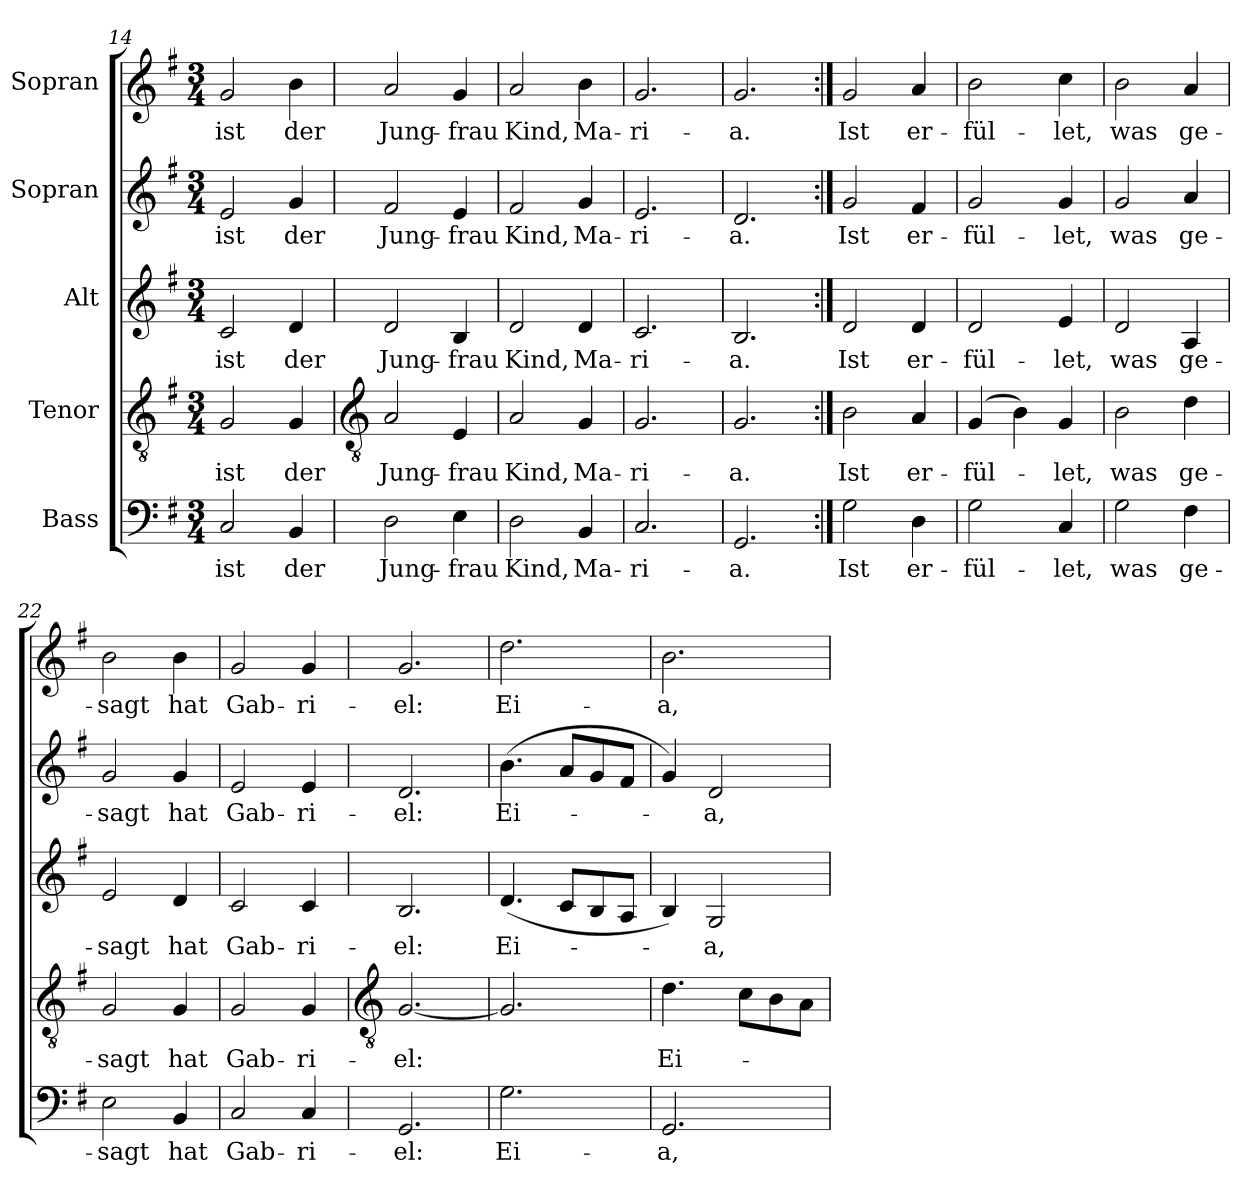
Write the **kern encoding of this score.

**kern	**text	**kern	**text	**kern	**text	**kern	**text	**kern	**text
*part5	*part5	*part4	*part4	*part3	*part3	*part2	*part2	*part1	*part1
*staff5	*staff5	*staff4	*staff4	*staff3	*staff3	*staff2	*staff2	*staff1	*staff1
*I"Bass	*	*I"Tenor	*	*I"Alt	*	*I"Sopran	*	*I"Sopran	*
*clefF4	*	*clefGv2	*	*clefG2	*	*clefG2	*	*clefG2	*
*k[f#]	*	*k[f#]	*	*k[f#]	*	*k[f#]	*	*k[f#]	*
*G:	*	*G:	*	*G:	*	*G:	*	*G:	*
*M3/4	*	*M3/4	*	*M3/4	*	*M3/4	*	*M3/4	*
=14	=14	=14	=14	=14	=14	=14	=14	=14	=14
!	!LO:LY:b	!	!LO:LY:b	!	!LO:LY:b	!	!LO:LY:b	!	!LO:LY:b
2C	ist	2G	ist	2c	ist	2e	ist	2g	ist
!	!LO:LY:b	!	!LO:LY:b	!	!LO:LY:b	!	!LO:LY:b	!	!LO:LY:b
4BB	der	4G	der	4d	der	4g	der	4b	der
!!LO:LB:g=z
=15	=15	=15	=15	=15	=15	=15	=15	=15	=15
*	*	*clefGv2	*	*	*	*	*	*	*
!	!LO:LY:b	!	!LO:LY:b	!	!LO:LY:b	!	!LO:LY:b	!	!LO:LY:b
2D	Jung-	2A	Jung-	2d	Jung-	2f#	Jung-	2a	Jung-
!	!LO:LY:b	!	!LO:LY:b	!	!LO:LY:b	!	!LO:LY:b	!	!LO:LY:b
4E	-frau	4E	-frau	4B	-frau	4e	-frau	4g	-frau
=16	=16	=16	=16	=16	=16	=16	=16	=16	=16
!	!LO:LY:b	!	!LO:LY:b	!	!LO:LY:b	!	!LO:LY:b	!	!LO:LY:b
2D	Kind,	2A	Kind,	2d	Kind,	2f#	Kind,	2a	Kind,
!	!LO:LY:b	!	!LO:LY:b	!	!LO:LY:b	!	!LO:LY:b	!	!LO:LY:b
4BB	Ma-	4G	Ma-	4d	Ma-	4g	Ma-	4b	Ma-
=17	=17	=17	=17	=17	=17	=17	=17	=17	=17
!	!LO:LY:b	!	!LO:LY:b	!	!LO:LY:b	!	!LO:LY:b	!	!LO:LY:b
2.C	-ri-	2.G	-ri-	2.c	-ri-	2.e	-ri-	2.g	-ri-
=18	=18	=18	=18	=18	=18	=18	=18	=18	=18
!	!LO:LY:b	!	!LO:LY:b	!	!LO:LY:b	!	!LO:LY:b	!	!LO:LY:b
2.GG	-a.	2.G	-a.	2.B	-a.	2.d	-a.	2.g	-a.
=19:|!	=19:|!	=19:|!	=19:|!	=19:|!	=19:|!	=19:|!	=19:|!	=19:|!	=19:|!
!	!LO:LY:b	!	!LO:LY:b	!	!LO:LY:b	!	!LO:LY:b	!	!LO:LY:b
2G	Ist	2B	Ist	2d	Ist	2g	Ist	2g	Ist
!	!LO:LY:b	!	!LO:LY:b	!	!LO:LY:b	!	!LO:LY:b	!	!LO:LY:b
4D	er-	4A	er-	4d	er-	4f#	er-	4a	er-
=20	=20	=20	=20	=20	=20	=20	=20	=20	=20
!	!LO:LY:b	!	!LO:LY:b	!	!LO:LY:b	!	!LO:LY:b	!	!LO:LY:b
2G	-fül-	(4G	-fül-	2d	-fül-	2g	-fül-	2b	-fül-
.	.	4B)	.	.	.	.	.	.	.
!	!LO:LY:b	!	!LO:LY:b	!	!LO:LY:b	!	!LO:LY:b	!	!LO:LY:b
4C	-let,	4G	-let,	4e	-let,	4g	-let,	4cc	-let,
=21	=21	=21	=21	=21	=21	=21	=21	=21	=21
!	!LO:LY:b	!	!LO:LY:b	!	!LO:LY:b	!	!LO:LY:b	!	!LO:LY:b
2G	was	2B	was	2d	was	2g	was	2b	was
!	!LO:LY:b	!	!LO:LY:b	!	!LO:LY:b	!	!LO:LY:b	!	!LO:LY:b
4F#	ge-	4d	ge-	4A	ge-	4a	ge-	4a	ge-
=22	=22	=22	=22	=22	=22	=22	=22	=22	=22
!	!LO:LY:b	!	!LO:LY:b	!	!LO:LY:b	!	!LO:LY:b	!	!LO:LY:b
2E	-sagt	2G	-sagt	2e	-sagt	2g	-sagt	2b	-sagt
!	!LO:LY:b	!	!LO:LY:b	!	!LO:LY:b	!	!LO:LY:b	!	!LO:LY:b
4BB	hat	4G	hat	4d	hat	4g	hat	4b	hat
=23	=23	=23	=23	=23	=23	=23	=23	=23	=23
!	!LO:LY:b	!	!LO:LY:b	!	!LO:LY:b	!	!LO:LY:b	!	!LO:LY:b
2C	Gab-	2G	Gab-	2c	Gab-	2e	Gab-	2g	Gab-
!	!LO:LY:b	!	!LO:LY:b	!	!LO:LY:b	!	!LO:LY:b	!	!LO:LY:b
4C	-ri-	4G	-ri-	4c	-ri-	4e	-ri-	4g	-ri-
!!LO:LB:g=z
=24	=24	=24	=24	=24	=24	=24	=24	=24	=24
*	*	*clefGv2	*	*	*	*	*	*	*
!	!LO:LY:b	!	!LO:LY:b	!	!LO:LY:b	!	!LO:LY:b	!	!LO:LY:b
2.GG	-el:	[2.G	-el:	2.B	-el:	2.d	-el:	2.g	-el:
=25	=25	=25	=25	=25	=25	=25	=25	=25	=25
!	!LO:LY:b	!	!	!	!LO:LY:b	!	!LO:LY:b	!	!LO:LY:b
2.G	Ei-	2.G]	.	(<4.d	Ei-	(<4.b	Ei-	2.dd	Ei-
.	.	.	.	8cL	.	8aL	.	.	.
.	.	.	.	8B	.	8g	.	.	.
.	.	.	.	8AJ	.	8f#J	.	.	.
=26	=26	=26	=26	=26	=26	=26	=26	=26	=26
!	!LO:LY:b	!	!LO:LY:b	!	!	!	!	!	!LO:LY:b
2.GG	-a,	4.d	Ei-	4B)	.	4g)	.	2.b	-a,
!	!	!	!	!	!LO:LY:b	!	!LO:LY:b	!	!
.	.	.	.	2G	-a,	2d	-a,	.	.
.	.	8cL	.	.	.	.	.	.	.
.	.	8B	.	.	.	.	.	.	.
.	.	8AJ	.	.	.	.	.	.	.
=	=	=	=	=	=	=	=	=	=
*-	*-	*-	*-	*-	*-	*-	*-	*-	*-
